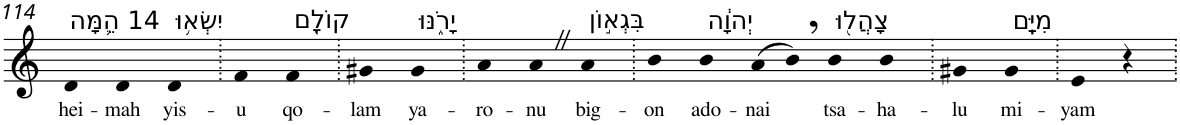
**kern	**text
*part1	*part1
*staff1	*staff1
*I"Piano	*
*I'Pno	*
!!LO:PB:g=z
*clefG2	*
*k[]	*
=114	=114
!LO:TX:a:t=14 הֵ֛מָּה	!
!	!LO:LY:b
4d	hei-
!	!LO:LY:b
4d	-mah
!LO:TX:a:t=יִשְׂא֥וּ	!
!	!LO:LY:b
4d	yis-
=115.	=115.
!	!LO:LY:b
4f	-u
!LO:TX:a:t=קוֹלָ֖ם	!
!	!LO:LY:b
4f	qo-
=116.	=116.
!	!LO:LY:b
4g#X	-lam
!LO:TX:a:t=יָרֹ֑נּוּ	!
!	!LO:LY:b
4g#	ya-
=117.	=117.
!	!LO:LY:b
4a	-ro-
!	!LO:LY:b
4aZ	-nu
!LO:TX:a:t=בִּגְא֣וֹן	!
!	!LO:LY:b
4a	big-
=118.	=118.
!	!LO:LY:b
4b	-on
!LO:TX:a:t=יְהוָ֔ה	!
!	!LO:LY:b
4b	ado-
!	!LO:LY:b
(8a	-nai
8b,)	.
!LO:TX:a:t=צָהֲל֖וּ	!
!	!LO:LY:b
4b	tsa-
!	!LO:LY:b
4b	-ha-
=119.	=119.
!	!LO:LY:b
4g#X	-lu
!LO:TX:a:t=מִיָּֽם	!
!	!LO:LY:b
4g#	mi-
=120.	=120.
!	!LO:LY:b
4e	-yam
4r	.
=.	=.
*-	*-
